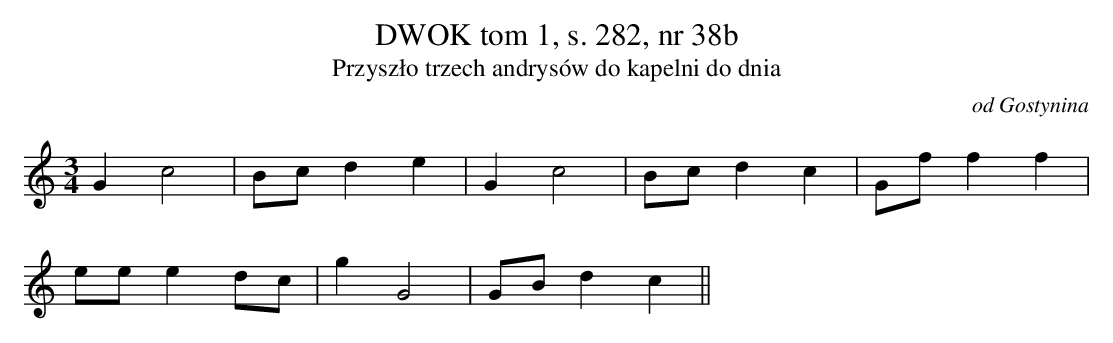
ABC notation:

X:1
T: DWOK tom 1, s. 282, nr 38b
T: Przyszło trzech andrysów do kapelni do dnia
O: od Gostynina
M: 3/4
L: 1/8
K: C
G2c4 | Bcd2e2 | G2c4 | Bcd2c2 | Gff2f2 |
eee2dc | g2G4 | GBd2c2||
